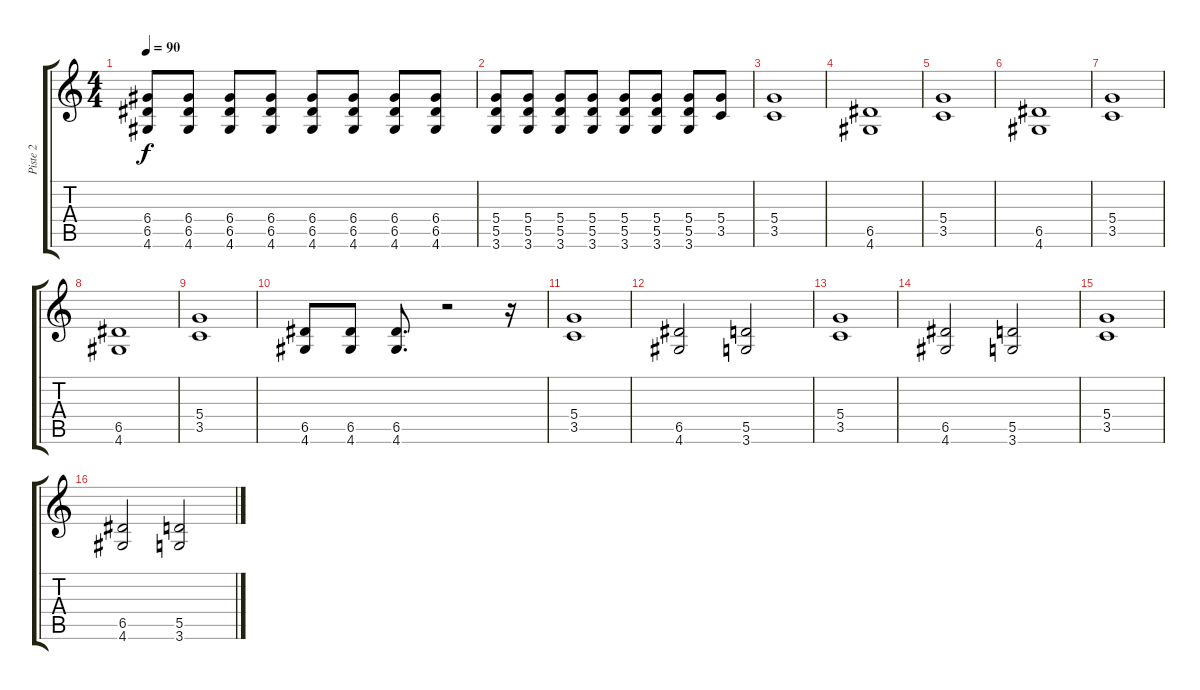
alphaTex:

\track ("Piste 2" "Piste 2") {instrument distortionguitar}
\staff {score tabs}
\tuning (E4 B3 G3 D3 A2 E2) {hide}
\ts (4 4)
\tempo 90
\clef g2
\ks c
(6.4 6.5 4.6).8{dy f} (6.4 6.5 4.6).8 (6.4 6.5 4.6).8 (6.4 6.5 4.6).8 (6.4 6.5 4.6).8 (6.4 6.5 4.6).8 (6.4 6.5 4.6).8 (6.4 6.5 4.6).8 |
(5.4 5.5 3.6).8 (5.4 5.5 3.6).8 (5.4 5.5 3.6).8 (5.4 5.5 3.6).8 (5.4 5.5 3.6).8 (5.4 5.5 3.6).8 (5.4 5.5 3.6).8 (5.4 3.5).8 |
(5.4 3.5).1 |
(6.5 4.6).1 |
(5.4 3.5).1 |
(6.5 4.6).1 |
(5.4 3.5).1 |
(6.5 4.6).1 |
(5.4 3.5).1 |
(6.5 4.6).8 (6.5 4.6).8 (6.5 4.6).8{d} r.2 r.16 |
(5.4 3.5).1 |
(6.5 4.6).2 (5.5 3.6).2 |
(5.4 3.5).1 |
(6.5 4.6).2 (5.5 3.6).2 |
(5.4 3.5).1 |
(6.5 4.6).2 (5.5 3.6).2
